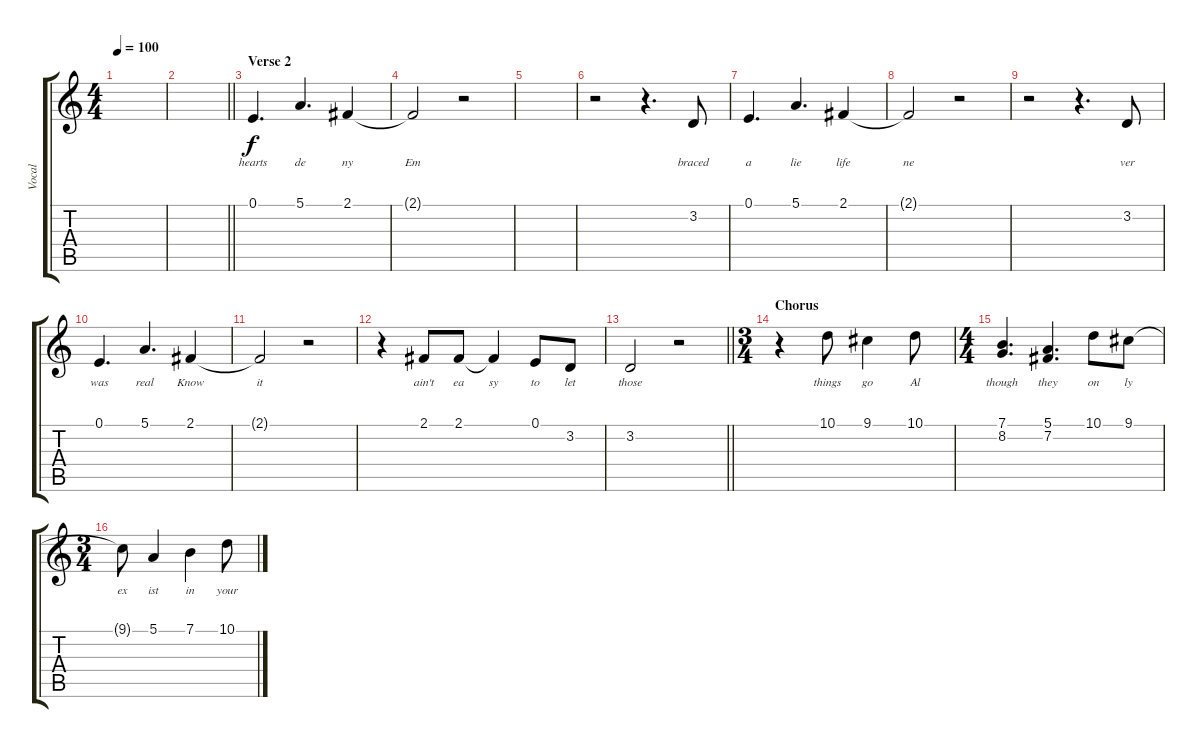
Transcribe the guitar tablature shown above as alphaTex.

\track ("Vocal" "Vocal") {instrument acousticgrandpiano}
\staff {score tabs}
\tuning (E4 B3 G3 D3 A2 E2) {hide}
\ts (4 4)
\tempo 100
\clef g2
\ks c
|
\barLineRight lightlight
|
\section ("" "Verse 2")
0.1.4{d lyrics (0 "hearts") lyrics (1 "") lyrics (2 "") lyrics (3 "") lyrics (4 "")} 5.1.4{d lyrics (0 "de") lyrics (1 "") lyrics (2 "") lyrics (3 "") lyrics (4 "")} 2.1.4{lyrics (0 "ny") lyrics (1 "") lyrics (2 "") lyrics (3 "") lyrics (4 "")} |
2.1{t}.2{lyrics (0 "Em") lyrics (1 "") lyrics (2 "") lyrics (3 "") lyrics (4 "")} r.2 |
|
r.2 r.4{d} 3.2.8{lyrics (0 "braced") lyrics (1 "") lyrics (2 "") lyrics (3 "") lyrics (4 "")} |
0.1.4{d lyrics (0 "a") lyrics (1 "") lyrics (2 "") lyrics (3 "") lyrics (4 "")} 5.1.4{d lyrics (0 "lie") lyrics (1 "") lyrics (2 "") lyrics (3 "") lyrics (4 "")} 2.1.4{lyrics (0 "life") lyrics (1 "") lyrics (2 "") lyrics (3 "") lyrics (4 "")} |
2.1{t}.2{lyrics (0 "ne") lyrics (1 "") lyrics (2 "") lyrics (3 "") lyrics (4 "")} r.2 |
r.2 r.4{d} 3.2.8{lyrics (0 "ver") lyrics (1 "") lyrics (2 "") lyrics (3 "") lyrics (4 "")} |
0.1.4{d lyrics (0 "was") lyrics (1 "") lyrics (2 "") lyrics (3 "") lyrics (4 "")} 5.1.4{d lyrics (0 "real") lyrics (1 "") lyrics (2 "") lyrics (3 "") lyrics (4 "")} 2.1.4{lyrics (0 "Know") lyrics (1 "") lyrics (2 "") lyrics (3 "") lyrics (4 "")} |
2.1{t}.2{lyrics (0 "it") lyrics (1 "") lyrics (2 "") lyrics (3 "") lyrics (4 "")} r.2 |
r.4 2.1.8{lyrics (0 "ain't") lyrics (1 "") lyrics (2 "") lyrics (3 "") lyrics (4 "")} 2.1.8{lyrics (0 "ea") lyrics (1 "") lyrics (2 "") lyrics (3 "") lyrics (4 "")} 2.1{t}.4{lyrics (0 "sy") lyrics (1 "") lyrics (2 "") lyrics (3 "") lyrics (4 "")} 0.1.8{lyrics (0 "to") lyrics (1 "") lyrics (2 "") lyrics (3 "") lyrics (4 "")} 3.2.8{lyrics (0 "let") lyrics (1 "") lyrics (2 "") lyrics (3 "") lyrics (4 "")} |
\barLineRight lightlight
3.2.2{lyrics (0 "those") lyrics (1 "") lyrics (2 "") lyrics (3 "") lyrics (4 "")} r.2 |
\ts (3 4)
\section ("" "Chorus")
r.4 10.1.8{lyrics (0 "things") lyrics (1 "") lyrics (2 "") lyrics (3 "") lyrics (4 "")} 9.1.4{lyrics (0 "go") lyrics (1 "") lyrics (2 "") lyrics (3 "") lyrics (4 "")} 10.1.8{lyrics (0 "Al") lyrics (1 "") lyrics (2 "") lyrics (3 "") lyrics (4 "")} |
\ts (4 4)
(7.1 8.2).4{d lyrics (0 "though") lyrics (1 "") lyrics (2 "") lyrics (3 "") lyrics (4 "")} (5.1 7.2).4{d lyrics (0 "they") lyrics (1 "") lyrics (2 "") lyrics (3 "") lyrics (4 "")} 10.1.8{lyrics (0 "on") lyrics (1 "") lyrics (2 "") lyrics (3 "") lyrics (4 "")} 9.1.8{lyrics (0 "ly") lyrics (1 "") lyrics (2 "") lyrics (3 "") lyrics (4 "")} |
\ts (3 4)
9.1{t}.8{lyrics (0 "ex") lyrics (1 "") lyrics (2 "") lyrics (3 "") lyrics (4 "")} 5.1.4{lyrics (0 "ist") lyrics (1 "") lyrics (2 "") lyrics (3 "") lyrics (4 "")} 7.1.4{lyrics (0 "in") lyrics (1 "") lyrics (2 "") lyrics (3 "") lyrics (4 "")} 10.1.8{lyrics (0 "your") lyrics (1 "") lyrics (2 "") lyrics (3 "") lyrics (4 "")}
